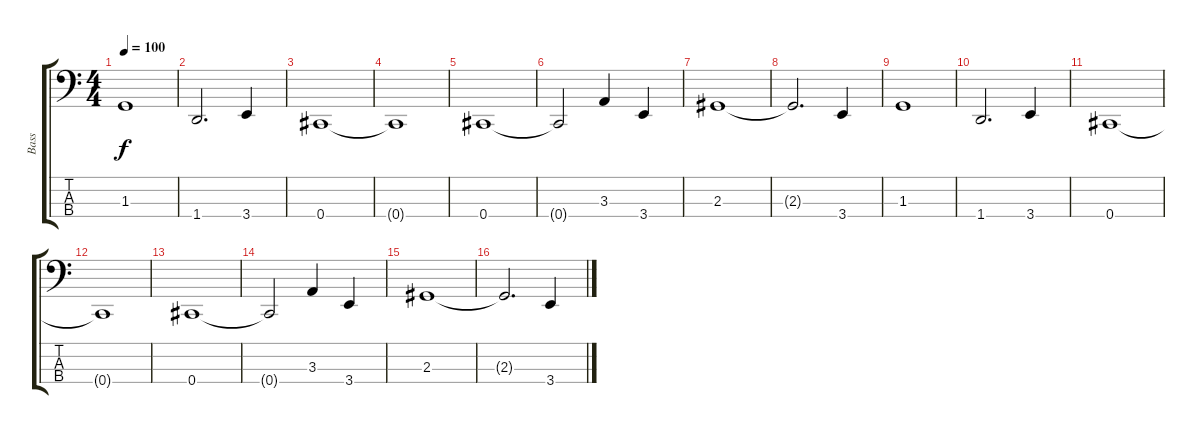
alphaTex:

\track ("Bass" "Bass") {instrument electricbasspick}
\staff {score tabs}
\tuning (E2 B1 Gb1 Db1) {hide}
\ts (4 4)
\tempo 100
\clef f4
\ks c
1.3.1{dy f} |
1.4.2{d} 3.4.4 |
0.4.1 |
0.4{t}.1 |
0.4.1 |
0.4{t}.2 3.3.4 3.4.4 |
2.3.1 |
2.3{t}.2{d} 3.4.4 |
1.3.1 |
1.4.2{d} 3.4.4 |
0.4.1 |
0.4{t}.1 |
0.4.1 |
0.4{t}.2 3.3.4 3.4.4 |
2.3.1 |
2.3{t}.2{d} 3.4.4
